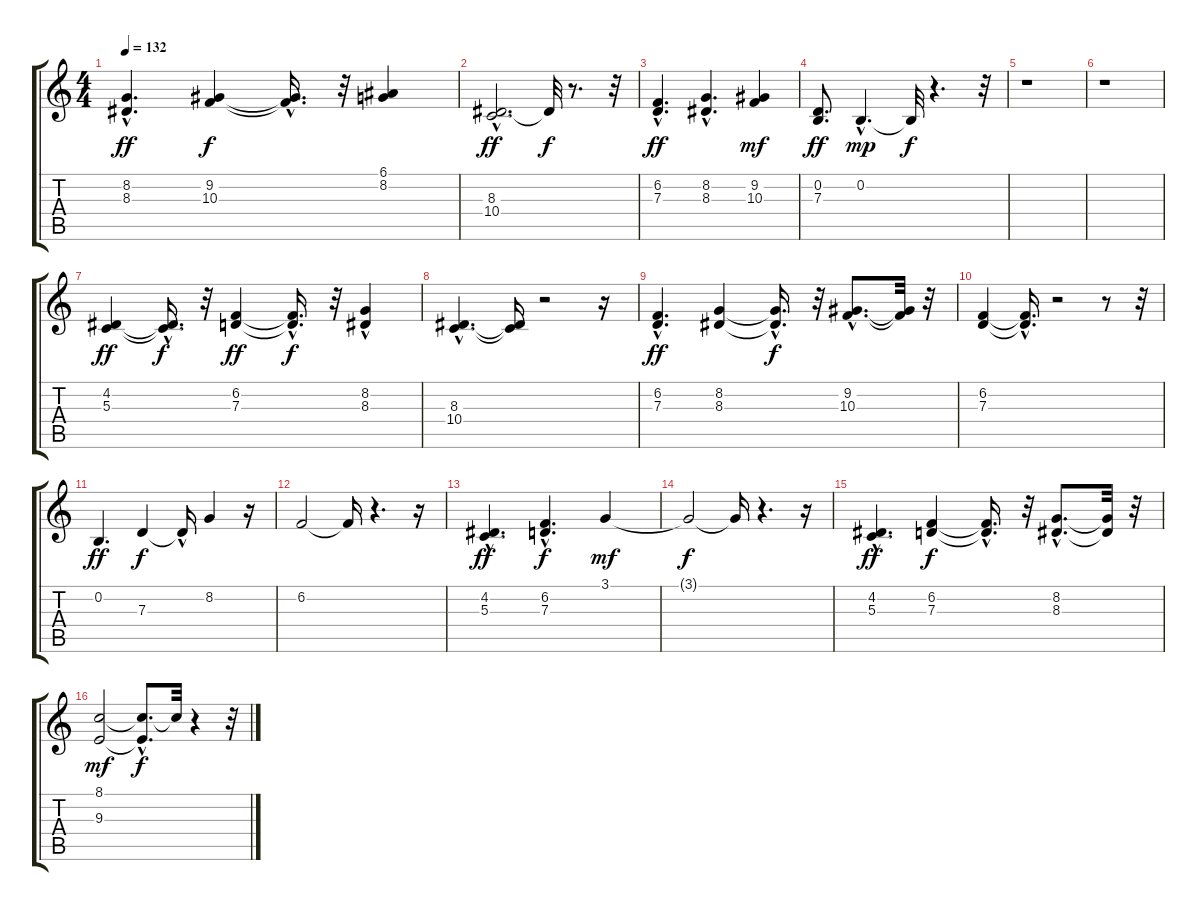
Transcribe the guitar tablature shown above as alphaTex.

\track "" {instrument fx8scifi}
\staff {score tabs}
\tuning (E4 B3 G3 D3 A2 E2) {hide}
\ts (4 4)
\tempo 132
\clef g2
\ks c
(8.2{hac} 8.3{hac}).4{d dy ff} (9.2 10.3).4{dy f} (9.2{hac t} 10.3{hac t}).16{d} r.32 (6.1 8.2).4 |
(8.3{hac} 10.4{hac}).2{d dy ff} 8.3{t}.32{dy f} r.8{d} r.32 |
(6.2{hac} 7.3{hac}).4{d dy ff} (8.2 8.3{hac}).4{d} (9.2 10.3).4{dy mf} |
(0.2 7.3).8{d dy ff} 0.2{hac}.4{d dy mp} 0.2{t}.32{dy f} r.4{d} r.32 |
r.1 |
r.1 |
(4.2 5.3).4{dy ff} (4.2{hac t} 5.3{hac t}).16{d dy f} r.32 (6.2 7.3).4{dy ff} (6.2{hac t} 7.3{hac t}).16{d dy f} r.32 (8.2 8.3{hac}).4 |
(8.3{hac} 10.4{hac}).4{d} (8.3{t} 10.4{t}).16 r.2 r.16 |
(6.2{hac} 7.3{hac}).4{d dy ff} (8.2 8.3).4 (8.2{t} 8.3{hac t}).16{d dy f} r.32 (9.2{hac} 10.3{hac}).8{d} (9.2{t} 10.3{t}).32 r.32 |
(6.2 7.3).4 (6.2{hac t} 7.3{t}).16{d} r.2 r.8 r.32 |
0.2.4{d dy ff} 7.3.4{dy f} 7.3{hac t}.16 8.2.4 r.16 |
6.2.2 6.2{t}.16 r.4{d} r.16 |
(4.2{hac} 5.3{hac}).4{d dy ff} (6.2{hac} 7.3{hac}).4{d dy f} 3.1.4{dy mf} |
3.1{t}.2{dy f} 3.1{t}.16 r.4{d} r.16 |
(4.2{hac} 5.3{hac}).4{d dy ff} (6.2 7.3).4{dy f} (6.2{hac t} 7.3{hac t}).16{d} r.32 (8.2{hac} 8.3{hac}).8{d} (8.2{t} 8.3{t}).32 r.32 |
(8.1 9.3).2{dy mf} (8.1{hac t} 9.3{hac t}).8{d dy f} 8.1{t}.32 r.4 r.32
